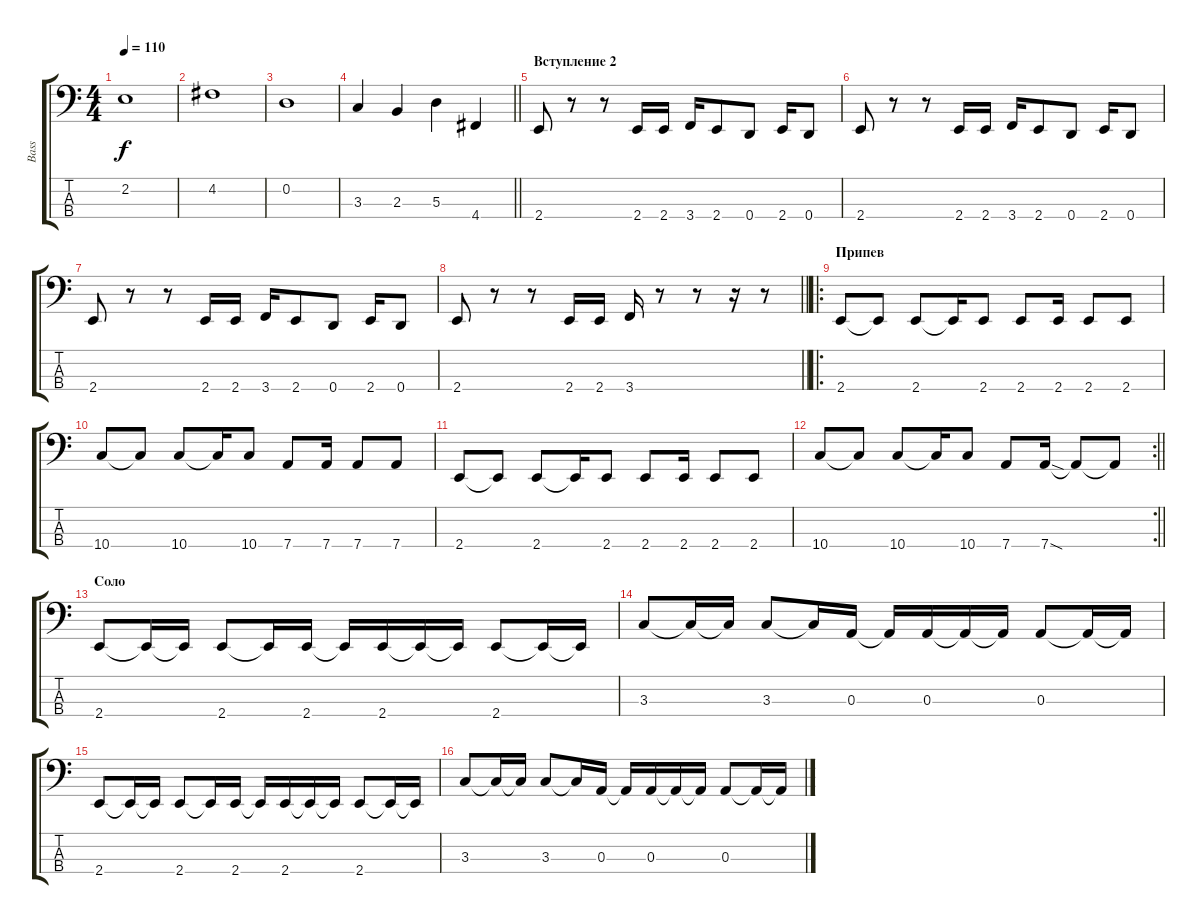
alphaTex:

\track ("Bass" "Bass") {instrument electricbassfinger}
\staff {score tabs}
\tuning (G2 D2 A1 D1) {hide}
\ts (4 4)
\tempo 110
\clef f4
\ks c
2.2.1{dy f} |
4.2.1 |
0.2.1 |
\barLineRight lightlight
3.3.4 2.3.4 5.3.4 4.4.4 |
\section ("" "Вступление 2")
2.4.8 r.8 r.8 2.4.16 2.4.16 3.4.16 2.4.8 0.4.8 2.4.16 0.4.8 |
2.4.8 r.8 r.8 2.4.16 2.4.16 3.4.16 2.4.8 0.4.8 2.4.16 0.4.8 |
2.4.8 r.8 r.8 2.4.16 2.4.16 3.4.16 2.4.8 0.4.8 2.4.16 0.4.8 |
\barLineRight lightlight
2.4.8 r.8 r.8 2.4.16 2.4.16 3.4.16 r.8 r.8 r.16 r.8 |
\ro
\section ("" "Припев")
2.4.8 2.4{t}.8 2.4.8 2.4{t}.16 2.4.8 2.4.8 2.4.16 2.4.8 2.4.8 |
10.4.8 10.4{t}.8 10.4.8 10.4{t}.16 10.4.8 7.4.8 7.4.16 7.4.8 7.4.8 |
2.4.8 2.4{t}.8 2.4.8 2.4{t}.16 2.4.8 2.4.8 2.4.16 2.4.8 2.4.8 |
\rc 2
\barLineRight lightlight
10.4.8 10.4{t}.8 10.4.8 10.4{t}.16 10.4.8 7.4.8 7.4{sod}.16 7.4{t}.8 7.4{t}.8 |
\section ("" "Соло")
2.4.8 2.4{t}.16 2.4{t}.16 2.4.8 2.4{t}.16 2.4.16 2.4{t}.16 2.4.16 2.4{t}.16 2.4{t}.16 2.4.8 2.4{t}.16 2.4{t}.16 |
3.3.8 3.3{t}.16 3.3{t}.16 3.3.8 3.3{t}.16 0.3.16 0.3{t}.16 0.3.16 0.3{t}.16 0.3{t}.16 0.3.8 0.3{t}.16 0.3{t}.16 |
2.4.8 2.4{t}.16 2.4{t}.16 2.4.8 2.4{t}.16 2.4.16 2.4{t}.16 2.4.16 2.4{t}.16 2.4{t}.16 2.4.8 2.4{t}.16 2.4{t}.16 |
3.3.8 3.3{t}.16 3.3{t}.16 3.3.8 3.3{t}.16 0.3.16 0.3{t}.16 0.3.16 0.3{t}.16 0.3{t}.16 0.3.8 0.3{t}.16 0.3{t}.16
